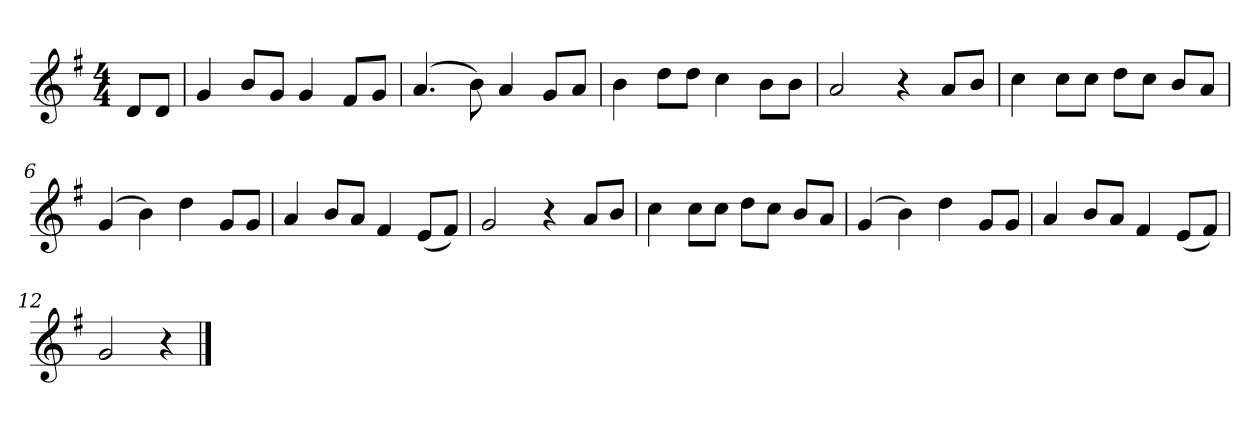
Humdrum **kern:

**kern
*part1
*staff1
*k[f#]
*M4/4
*MM120
=
8dL
8dJ
=1
4g
8bL
8gJ
4g
8f#L
8gJ
=2
(4.a
8b)
4a
8gL
8aJ
=3
4b
8ddL
8ddJ
4cc
8bL
8bJ
=4
2a
4r
8aL
8bJ
=5
4cc
8ccL
8ccJ
8ddL
8ccJ
8bL
8aJ
=6
(4g
4b)
4dd
8gL
8gJ
=7
4a
8bL
8aJ
4f#
(8eL
8f#J)
=8
2g
4r
8aL
8bJ
=9
4cc
8ccL
8ccJ
8ddL
8ccJ
8bL
8aJ
=10
(4g
4b)
4dd
8gL
8gJ
=11
4a
8bL
8aJ
4f#
(8eL
8f#J)
=12
2g
4r
==
*-
